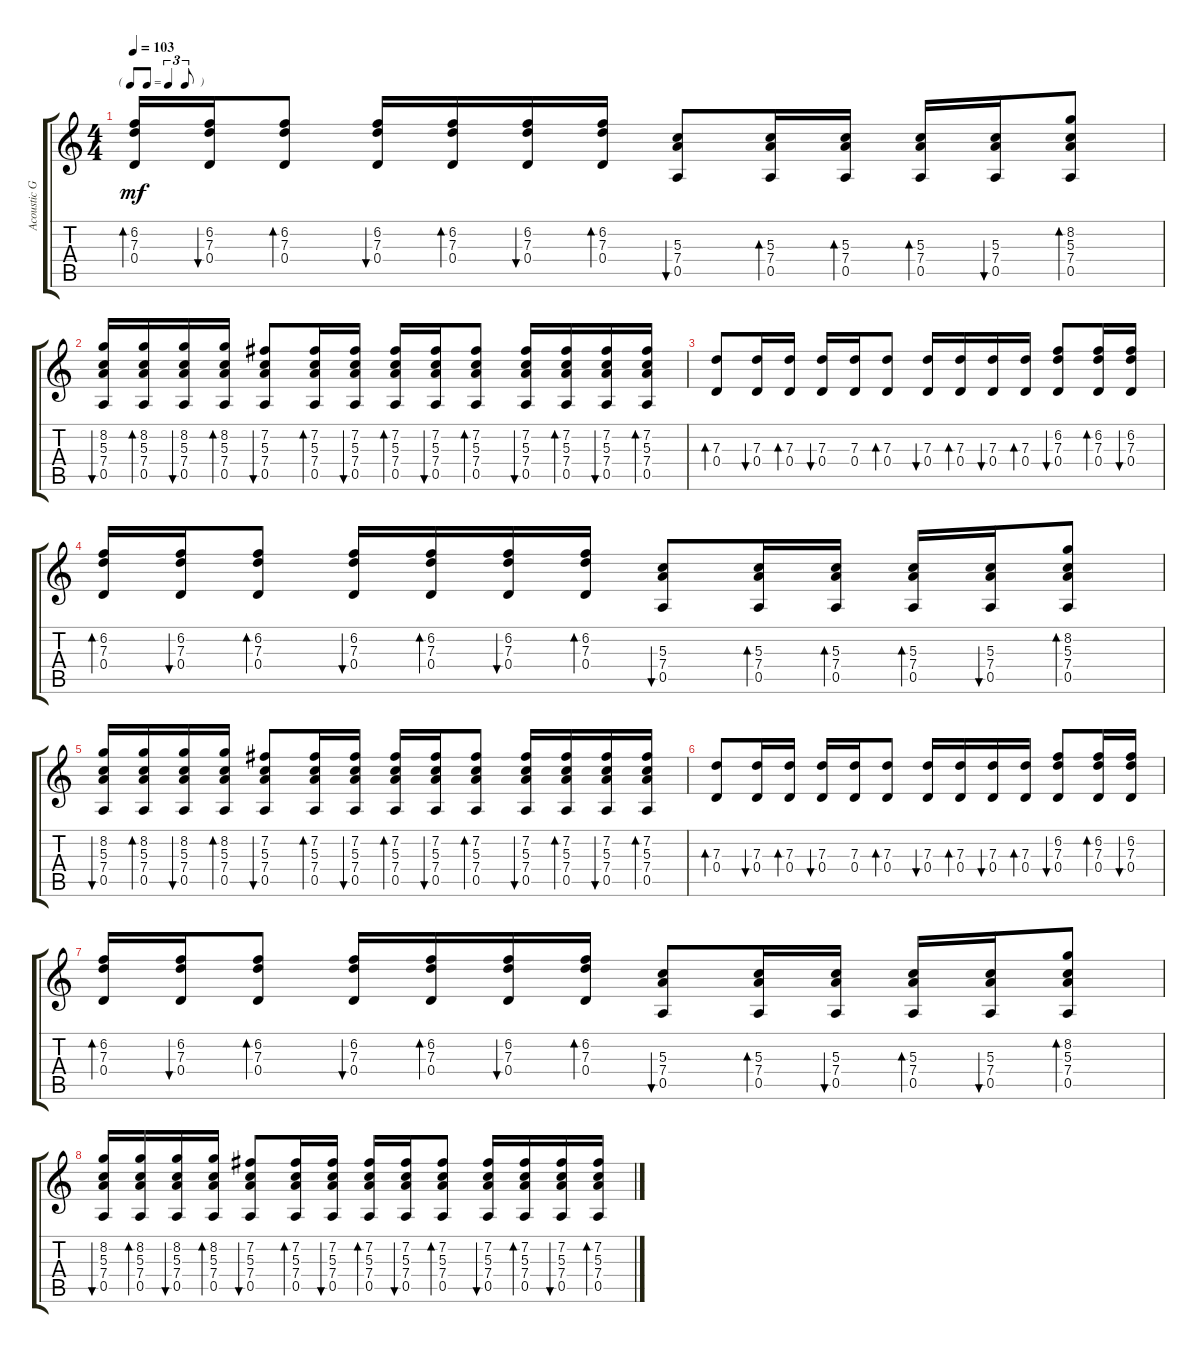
\track ("Acoustic Guitar" "Acoustic G") {instrument acousticguitarsteel}
\staff {score tabs}
\tuning (E4 B3 G3 D3 A2 E2) {hide}
\ts (4 4)
\tf triplet8th
\tempo 103
\clef g2
\ks c
(6.2 7.3 0.4).16{bd 120 dy mf} (6.2 7.3 0.4).16{bu 120} (6.2 7.3 0.4).8{bd 120} (6.2 7.3 0.4).16{bu 120} (6.2 7.3 0.4).16{bd 120} (6.2 7.3 0.4).16{bu 120} (6.2 7.3 0.4).16{bd 120} (5.3 7.4 0.5).8{bu 60} (5.3 7.4 0.5).16{bd 60} (5.3 7.4 0.5).16{bd 60} (5.3 7.4 0.5).16{bd 60} (5.3 7.4 0.5).16{bu 60} (8.2 5.3 7.4 0.5).8{bd 60} |
(8.2 5.3 7.4 0.5).16{bu 60} (8.2 5.3 7.4 0.5).16{bd 60} (8.2 5.3 7.4 0.5).16{bu 60} (8.2 5.3 7.4 0.5).16{bd 60} (7.2 5.3 7.4 0.5).8{bu 60} (7.2 5.3 7.4 0.5).16{bd 60} (7.2 5.3 7.4 0.5).16{bu 60} (7.2 5.3 7.4 0.5).16{bd 60} (7.2 5.3 7.4 0.5).16{bu 60} (7.2 5.3 7.4 0.5).8{bd 60} (7.2 5.3 7.4 0.5).16{bu 60} (7.2 5.3 7.4 0.5).16{bd 60} (7.2 5.3 7.4 0.5).16{bu 60} (7.2 5.3 7.4 0.5).16{bd 60} |
(7.3 0.4).8{bd 60} (7.3 0.4).16{bu 120} (7.3 0.4).16{bd 120} (7.3 0.4).16{bu 120} (7.3 0.4).16 (7.3 0.4).8{bd 120} (7.3 0.4).16{bu 120} (7.3 0.4).16{bd 120} (7.3 0.4).16{bu 120} (7.3 0.4).16{bd 120} (6.2 7.3 0.4).8{bu 120} (6.2 7.3 0.4).16{bd 120} (6.2 7.3 0.4).16{bu 120} |
(6.2 7.3 0.4).16{bd 120} (6.2 7.3 0.4).16{bu 120} (6.2 7.3 0.4).8{bd 120} (6.2 7.3 0.4).16{bu 120} (6.2 7.3 0.4).16{bd 120} (6.2 7.3 0.4).16{bu 120} (6.2 7.3 0.4).16{bd 120} (5.3 7.4 0.5).8{bu 60} (5.3 7.4 0.5).16{bd 60} (5.3 7.4 0.5).16{bd 60} (5.3 7.4 0.5).16{bd 60} (5.3 7.4 0.5).16{bu 60} (8.2 5.3 7.4 0.5).8{bd 60} |
(8.2 5.3 7.4 0.5).16{bu 60} (8.2 5.3 7.4 0.5).16{bd 60} (8.2 5.3 7.4 0.5).16{bu 60} (8.2 5.3 7.4 0.5).16{bd 60} (7.2 5.3 7.4 0.5).8{bu 60} (7.2 5.3 7.4 0.5).16{bd 60} (7.2 5.3 7.4 0.5).16{bu 60} (7.2 5.3 7.4 0.5).16{bd 60} (7.2 5.3 7.4 0.5).16{bu 60} (7.2 5.3 7.4 0.5).8{bd 60} (7.2 5.3 7.4 0.5).16{bu 60} (7.2 5.3 7.4 0.5).16{bd 60} (7.2 5.3 7.4 0.5).16{bu 60} (7.2 5.3 7.4 0.5).16{bd 60} |
(7.3 0.4).8{bd 120} (7.3 0.4).16{bu 120} (7.3 0.4).16{bd 120} (7.3 0.4).16{bu 120} (7.3 0.4).16 (7.3 0.4).8{bd 120} (7.3 0.4).16{bu 120} (7.3 0.4).16{bd 120} (7.3 0.4).16{bu 120} (7.3 0.4).16{bd 120} (6.2 7.3 0.4).8{bu 120} (6.2 7.3 0.4).16{bd 120} (6.2 7.3 0.4).16{bu 120} |
(6.2 7.3 0.4).16{bd 120} (6.2 7.3 0.4).16{bu 120} (6.2 7.3 0.4).8{bd 120} (6.2 7.3 0.4).16{bu 120} (6.2 7.3 0.4).16{bd 120} (6.2 7.3 0.4).16{bu 120} (6.2 7.3 0.4).16{bd 120} (5.3 7.4 0.5).8{bu 120} (5.3 7.4 0.5).16{bd 120} (5.3 7.4 0.5).16{bu 120} (5.3 7.4 0.5).16{bd 120} (5.3 7.4 0.5).16{bu 120} (8.2 5.3 7.4 0.5).8{bd 120} |
(8.2 5.3 7.4 0.5).16{bu 120} (8.2 5.3 7.4 0.5).16{bd 120} (8.2 5.3 7.4 0.5).16{bu 120} (8.2 5.3 7.4 0.5).16{bd 120} (7.2 5.3 7.4 0.5).8{bu 120} (7.2 5.3 7.4 0.5).16{bd 120} (7.2 5.3 7.4 0.5).16{bu 120} (7.2 5.3 7.4 0.5).16{bd 120} (7.2 5.3 7.4 0.5).16{bu 120} (7.2 5.3 7.4 0.5).8{bd 120} (7.2 5.3 7.4 0.5).16{bu 120} (7.2 5.3 7.4 0.5).16{bd 120} (7.2 5.3 7.4 0.5).16{bu 120} (7.2 5.3 7.4 0.5).16{bd 120}
